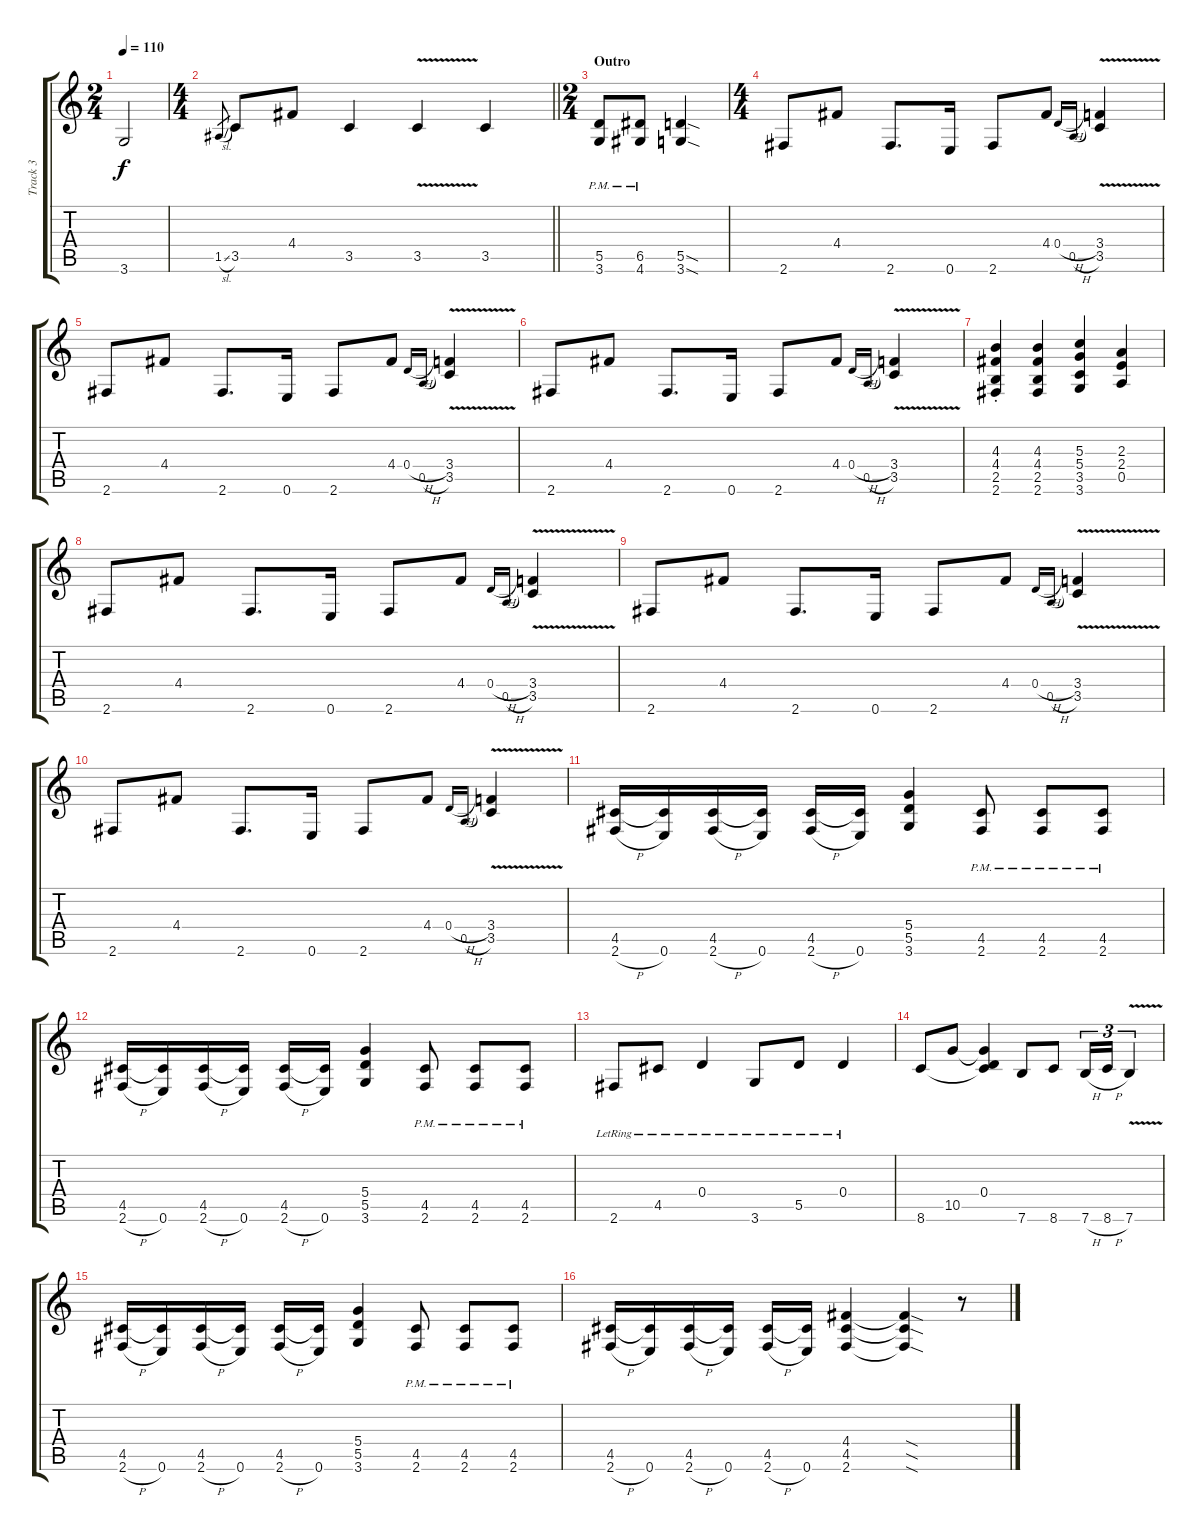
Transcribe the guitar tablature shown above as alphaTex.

\track ("Track 3" "Track 3") {instrument overdrivenguitar}
\staff {score tabs}
\tuning (E4 B3 G3 D3 A2 E2) {hide}
\ts (2 4)
\tempo 110
\clef g2
\ks c
3.6{t}.2{dy f} |
\ts (4 4)
\barLineRight lightlight
1.5{sl}.8{gr} 3.5.8 4.4.8 3.5.4 3.5{v}.4 3.5.4 |
\ts (2 4)
\section ("" "Outro")
(5.5{pm} 3.6{pm}).8 (6.5{pm} 4.6{pm}).8 (5.5{sod} 3.6{sod}).4 |
\ts (4 4)
2.6.8 4.4.8 2.6.8{d} 0.6.16 2.6.8 4.4.8 0.4{h}.16{gr onbeat} 0.5{h}.16{gr onbeat} (3.4 3.5{v}).4 |
2.6.8 4.4.8 2.6.8{d} 0.6.16 2.6.8 4.4.8 0.4{h}.16{gr onbeat} 0.5{h}.16{gr onbeat} (3.4 3.5{v}).4 |
2.6.8 4.4.8 2.6.8{d} 0.6.16 2.6.8 4.4.8 0.4{h}.16{gr onbeat} 0.5{h}.16{gr onbeat} (3.4 3.5{v}).4 |
(4.3{st} 4.4{st} 2.5{st} 2.6{st}).4 (4.3 4.4 2.5 2.6).4 (5.3 5.4 3.5 3.6).4 (2.3 2.4 0.5).4 |
2.6.8 4.4.8 2.6.8{d} 0.6.16 2.6.8 4.4.8 0.4{h}.16{gr onbeat} 0.5{h}.16{gr onbeat} (3.4 3.5{v}).4 |
2.6.8 4.4.8 2.6.8{d} 0.6.16 2.6.8 4.4.8 0.4{h}.16{gr onbeat} 0.5{h}.16{gr onbeat} (3.4 3.5{v}).4 |
2.6.8 4.4.8 2.6.8{d} 0.6.16 2.6.8 4.4.8 0.4{h}.16{gr onbeat} 0.5{h}.16{gr onbeat} (3.4 3.5{v}).4 |
(4.5 2.6{h}).16 (4.5{t} 0.6).16 (4.5 2.6{h}).16 (4.5{t} 0.6).16 (4.5 2.6{h}).16 (4.5{t} 0.6).16 (5.4 5.5 3.6).4 (4.5{pm} 2.6{pm}).8 (4.5{pm} 2.6{pm}).8 (4.5{pm} 2.6{pm}).8 |
(4.5 2.6{h}).16 (4.5{t} 0.6).16 (4.5 2.6{h}).16 (4.5{t} 0.6).16 (4.5 2.6{h}).16 (4.5{t} 0.6).16 (5.4 5.5 3.6).4 (4.5{pm} 2.6{pm}).8 (4.5{pm} 2.6{pm}).8 (4.5{pm} 2.6{pm}).8 |
2.6{lr}.8 4.5{lr}.8 0.4{lr}.4 3.6{lr}.8 5.5{lr}.8 0.4{lr}.4 |
8.6.8 10.5.8 (0.4 10.5{t} 8.6{t}).4 7.6.8 8.6.8 7.6{h}.16{tu (3 2)} 8.6{h}.16{tu (3 2)} 7.6{v}.4{tu (3 2)} |
(4.5 2.6{h}).16 (4.5{t} 0.6).16 (4.5 2.6{h}).16 (4.5{t} 0.6).16 (4.5 2.6{h}).16 (4.5{t} 0.6).16 (5.4 5.5 3.6).4 (4.5{pm} 2.6{pm}).8 (4.5{pm} 2.6{pm}).8 (4.5{pm} 2.6{pm}).8 |
(4.5 2.6{h}).16 (4.5{t} 0.6).16 (4.5 2.6{h}).16 (4.5{t} 0.6).16 (4.5 2.6{h}).16 (4.5{t} 0.6).16 (4.4 4.5 2.6).4 (4.4{sod t} 4.5{sod t} 2.6{sod t}).4 r.8
